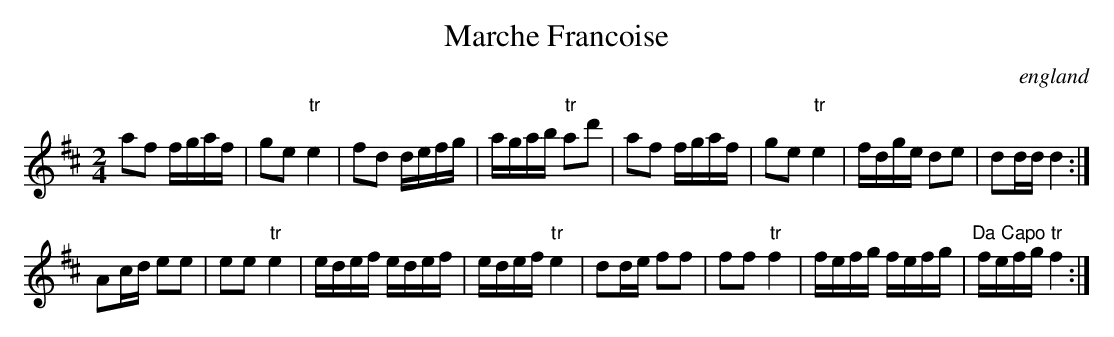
X:1
T:Marche Francoise
O:england
M:2/4
K:D
a2f2 fgaf| g2e2 "tr"e4| f2d2 defg| agab "tr"a2d'2|\
a2f2 fgaf| g2e2 "tr"e4| fdge d2e2| d2dd d4:|
A2cd e2e2| e2e2 "tr"e4| edef edef| edef "tr"e4|\
d2de f2f2| f2f2 "tr"f4| fefg fefg| "Da Capo"fefg "tr"f4:|
